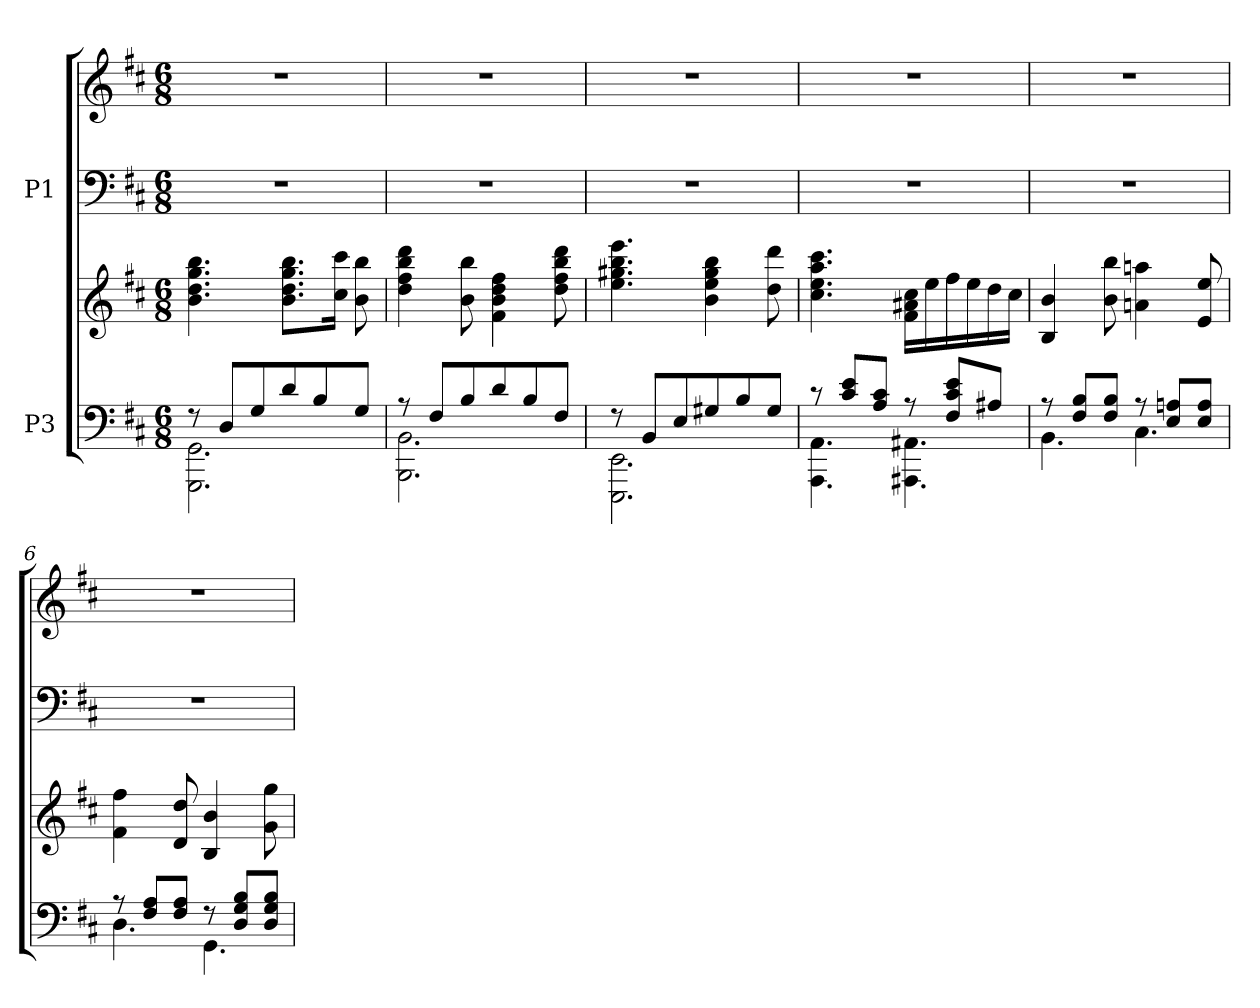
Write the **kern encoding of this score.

**kern	**kern	**kern	**kern
*part2	*part2	*part1	*part1
*staff4	*staff3	*staff2	*staff1
*I"P3	*	*I"P1	*
!!LO:PB:g=z
*clefF4	*clefG2	*clefF4	*clefG2
*k[f#c#]	*k[f#c#]	*k[f#c#]	*k[f#c#]
*b:	*b:	*b:	*b:
*M6/8	*M6/8	*M6/8	*M6/8
=1	=1	=1	=1
*^	*	*	*
!	!	!	!LO:N:vis=1	!LO:N:vis=1
8r	2.GGGi\ 2.GGi	4.bi\ 4.ddi 4.ggi 4.bbi	2.r	2.r
8Di/L	.	.	.	.
8Gi/	.	.	.	.
8di/	.	8.bi\ 8.ddi 8.ggi 8.bbiL	.	.
8Bi/	.	.	.	.
.	.	16cc#i\ 16ccc#iJk	.	.
8Gi/J	.	8bi\ 8bbi	.	.
=2	=2	=2	=2	=2
!	!	!	!LO:N:vis=1	!LO:N:vis=1
8r	2.BBBi\ 2.BBi	4ddi\ 4ff#i 4bbi 4dddi	2.r	2.r
8F#i/L	.	.	.	.
8Bi/	.	8bi\ 8bbi	.	.
8di/	.	4f#i\ 4bi 4ddi 4ff#i	.	.
8Bi/	.	.	.	.
8F#i/J	.	8ddi\ 8ff#i 8bbi 8dddi	.	.
=3	=3	=3	=3	=3
!	!	!	!LO:N:vis=1	!LO:N:vis=1
8r	2.EEEi\ 2.EEi	4.eei\ 4.gg#Xi 4.bbi 4.eeei	2.r	2.r
8BBi/L	.	.	.	.
8Ei/	.	.	.	.
8G#Xi/	.	4bi\ 4eei 4gg#i 4bbi	.	.
8Bi/	.	.	.	.
8G#i/J	.	8ddi\ 8dddi	.	.
=4	=4	=4	=4	=4
!	!	!	!LO:N:vis=1	!LO:N:vis=1
8r	4.AAAi\ 4.AAi	4.cc#i\ 4.eei 4.aai 4.ccc#i	2.r	2.r
8c#i/ 8eiL	.	.	.	.
8Ai/ 8c#iJ	.	.	.	.
8r	4.AAA#Xi\ 4.AA#Xi	16f#i\ 16a#Xi 16cc#iLL	.	.
.	.	16eei\	.	.
8F#i/ 8c#i 8eiL	.	16ff#i\	.	.
.	.	16eei\	.	.
8A#Xi/J	.	16ddi\	.	.
.	.	16cc#i\JJ	.	.
=5	=5	=5	=5	=5
!	!	!	!LO:N:vis=1	!LO:N:vis=1
8r	4.BBi\	4Bi/ 4bi	2.r	2.r
8F#i/ 8BiL	.	.	.	.
8F#i/ 8BiJ	.	8bi\ 8bbi	.	.
8r	4.C#i\	4ani\ 4aani	.	.
8Ei/ 8AniL	.	.	.	.
8Ei/ 8AiJ	.	8ei/ 8eei	.	.
=6	=6	=6	=6	=6
!	!	!	!LO:N:vis=1	!LO:N:vis=1
8r	4.Di\	4f#i\ 4ff#i	2.r	2.r
8F#i/ 8AiL	.	.	.	.
8F#i/ 8AiJ	.	8di/ 8ddi	.	.
8r	4.GGi\	4Bi/ 4bi	.	.
8Di/ 8Gi 8BiL	.	.	.	.
8Di/ 8Gi 8BiJ	.	8gi\ 8ggi	.	.
*v	*v	*	*	*
=	=	=	=
*-	*-	*-	*-
